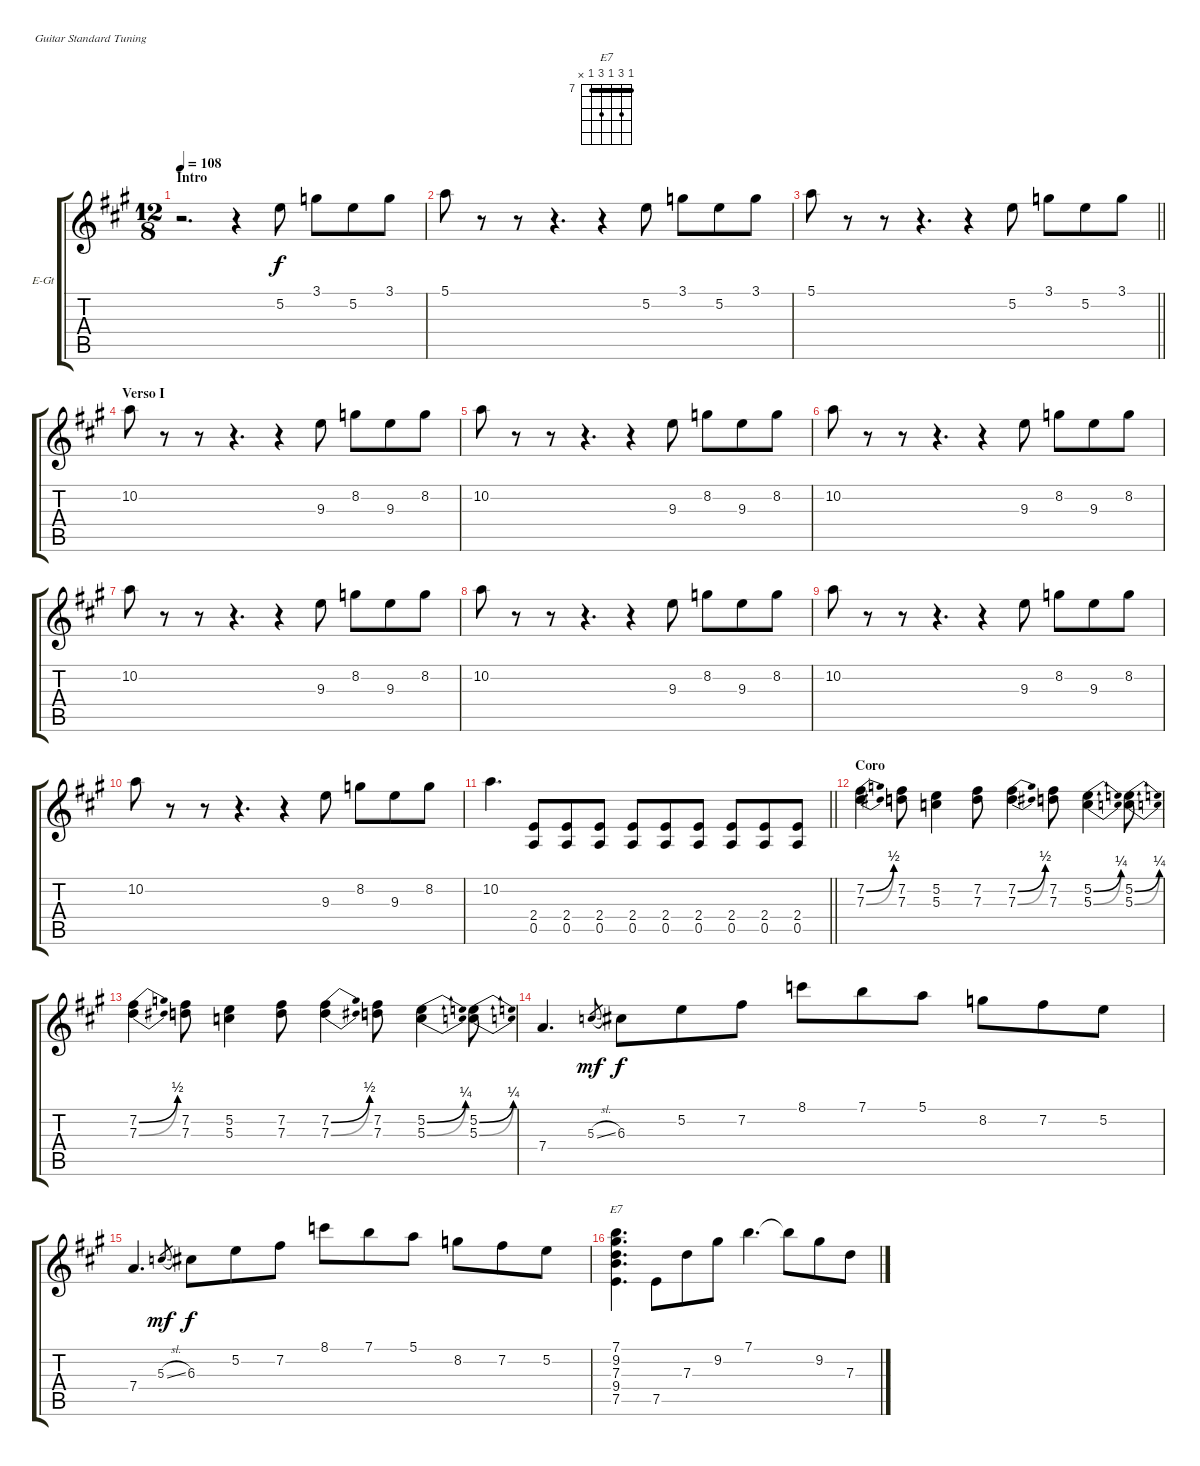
\bracketExtendMode groupsimilarinstruments
\firstSystemTrackNameOrientation horizontal
\otherSystemsTrackNameOrientation horizontal
\track ("Guitarra II" "E-Gt") {instrument electricguitarjazz}
\staff {score tabs}
\tuning (E4 B3 G3 D3 A2 E2)
\chord ("E7" 7 9 7 9 7 x) {firstfret 7 barre (7 7)}
\ts (12 8)
\beaming (8 3 3 3 3)
\section ("" "Intro")
\tempo 108
\clef g2
\ks a
r.2{d dy f instrument electricguitarjazz} r.4 5.2.8 3.1.8 5.2.8 3.1.8 |
5.1.8 r.8 r.8 r.4{d} r.4 5.2.8 3.1.8 5.2.8 3.1.8 |
\barLineRight lightlight
5.1.8 r.8 r.8 r.4{d} r.4 5.2.8 3.1.8 5.2.8 3.1.8 |
\section ("" "Verso I")
10.2.8 r.8 r.8 r.4{d} r.4 9.3.8 8.2.8 9.3.8 8.2.8 |
10.2.8 r.8 r.8 r.4{d} r.4 9.3.8 8.2.8 9.3.8 8.2.8 |
10.2.8 r.8 r.8 r.4{d} r.4 9.3.8 8.2.8 9.3.8 8.2.8 |
10.2.8 r.8 r.8 r.4{d} r.4 9.3.8 8.2.8 9.3.8 8.2.8 |
10.2.8 r.8 r.8 r.4{d} r.4 9.3.8 8.2.8 9.3.8 8.2.8 |
10.2.8 r.8 r.8 r.4{d} r.4 9.3.8 8.2.8 9.3.8 8.2.8 |
10.2.8 r.8 r.8 r.4{d} r.4 9.3.8 8.2.8 9.3.8 8.2.8 |
\barLineRight lightlight
10.2.4{d} (2.4 0.5).8 (2.4 0.5).8 (2.4 0.5).8 (2.4 0.5).8 (2.4 0.5).8 (2.4 0.5).8 (2.4 0.5).8 (2.4 0.5).8 (2.4 0.5).8 |
\section ("" "Coro")
(7.2{be (bend 0 0 60 2)} 7.3{be (bend 0 0 60 2)}).4 (7.2 7.3).8 (5.2 5.3).4 (7.2 7.3).8 (7.2{be (bend 0 0 60 2)} 7.3{be (bend 0 0 60 2)}).4 (7.2 7.3).8 (5.2{be (bend 0 0 60 1)} 5.3{be (bend 0 0 60 1)}).4 (5.2{be (bend 0 0 60 1)} 5.3{be (bend 0 0 60 1)}).8 |
(7.2{be (bend 0 0 60 2)} 7.3{be (bend 0 0 60 2)}).4 (7.2 7.3).8 (5.2 5.3).4 (7.2 7.3).8 (7.2{be (bend 0 0 60 2)} 7.3{be (bend 0 0 60 2)}).4 (7.2 7.3).8 (5.2{be (bend 0 0 60 1)} 5.3{be (bend 0 0 60 1)}).4 (5.2{be (bend 0 0 60 1)} 5.3{be (bend 0 0 60 1)}).8 |
7.4.4{d} 5.3{sl}.8{gr dy mf} 6.3.8{dy f} 5.2.8 7.2.8 8.1.8 7.1.8 5.1.8 8.2.8 7.2.8 5.2.8 |
7.4.4{d} 5.3{sl}.8{gr dy mf} 6.3.8{dy f} 5.2.8 7.2.8 8.1.8 7.1.8 5.1.8 8.2.8 7.2.8 5.2.8 |
(7.1 9.2 7.3 9.4 7.5).4{d ch "E7"} 7.5.8 7.3.8 9.2.8 7.1.4{d} 7.1{t}.8 9.2.8 7.3.8
